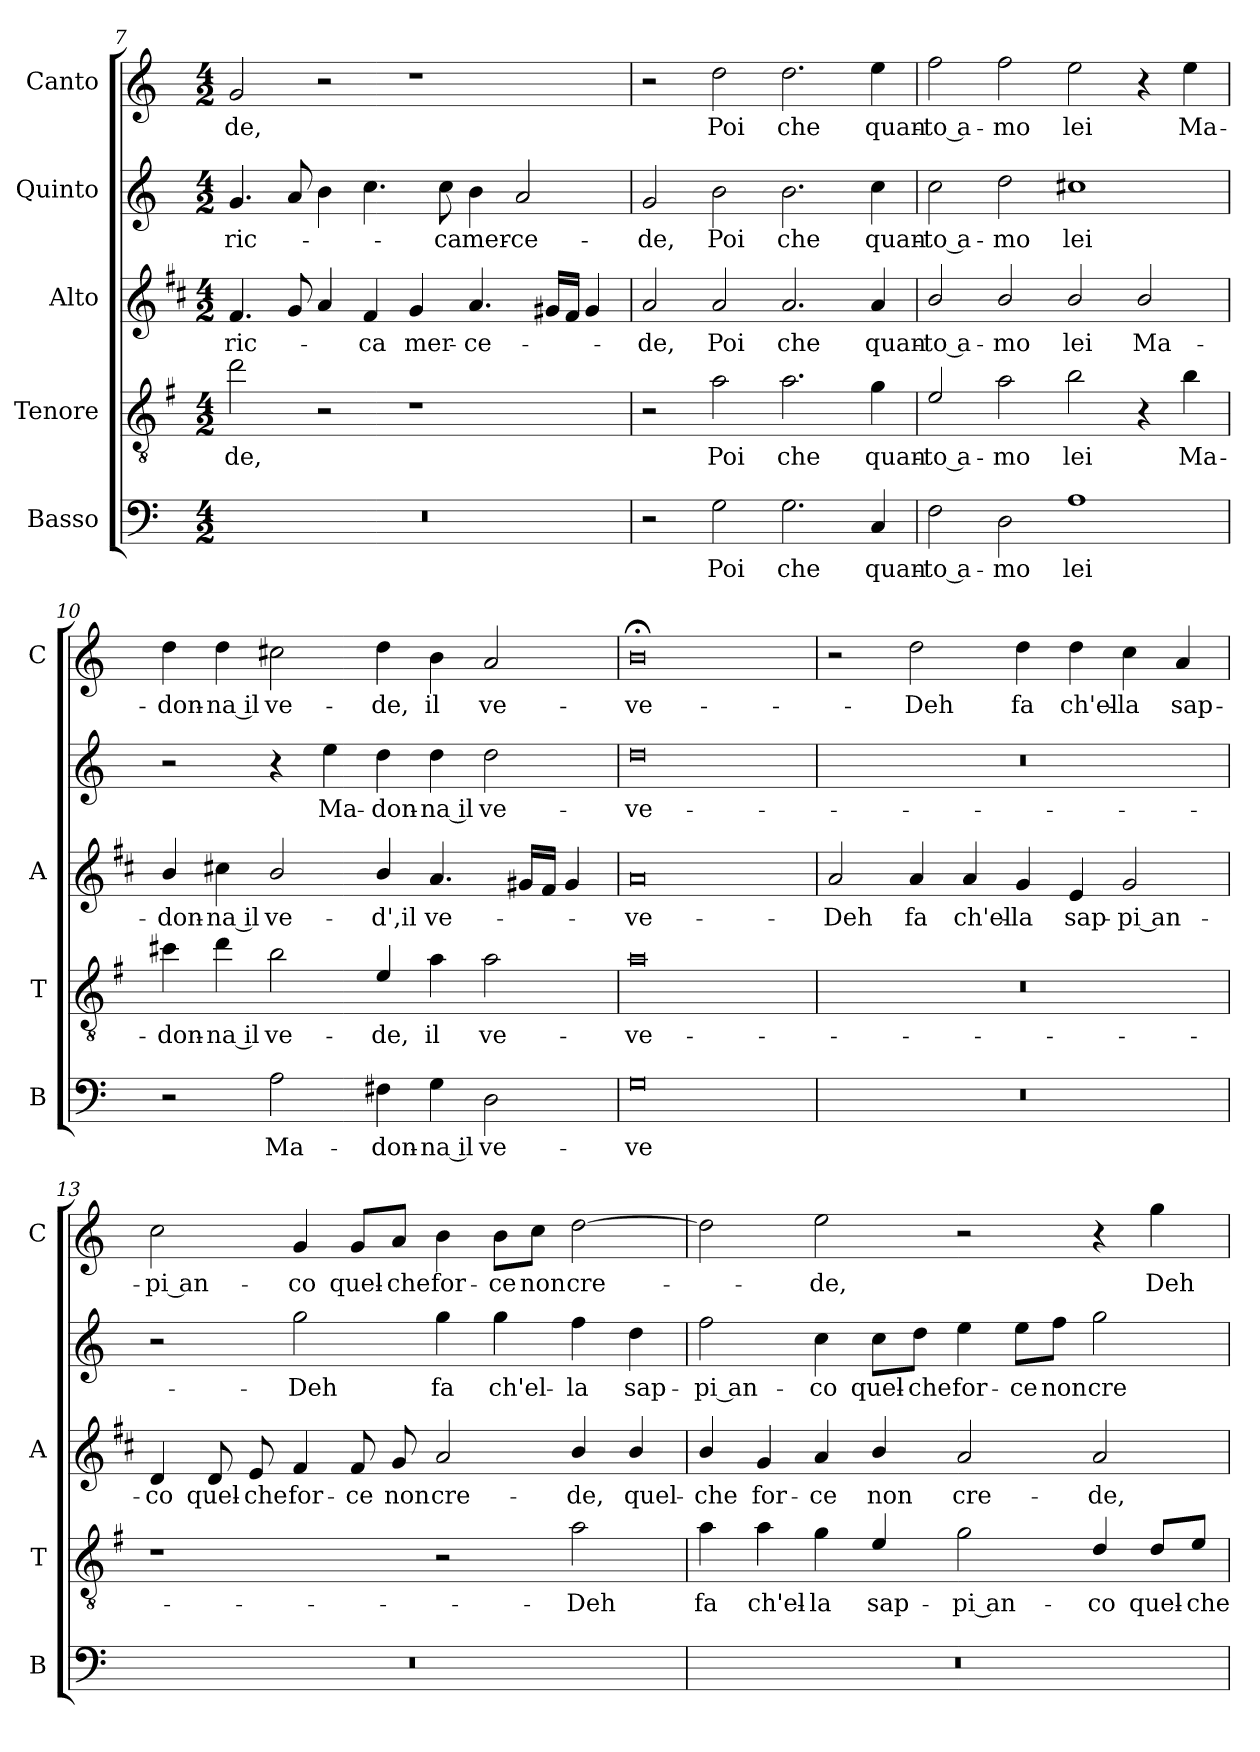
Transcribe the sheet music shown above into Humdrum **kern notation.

**kern	**text	**kern	**text	**kern	**text	**kern	**text	**kern	**text
*part5	*part5	*part4	*part4	*part3	*part3	*part2	*part2	*part1	*part1
*staff5	*staff5	*staff4	*staff4	*staff3	*staff3	*staff2	*staff2	*staff1	*staff1
*I"Basso	*	*I"Tenore	*	*I"Alto	*	*I"Quinto	*	*I"Canto	*
*I'B	*	*I'T	*	*I'A	*	*	*	*I'C	*
*clefF4	*	*clefGv2	*	*clefG2	*	*clefG2	*	*clefG2	*
*	*	*ITrd4c7	*	*ITrd1c2	*	*	*	*	*
*k[]	*	*k[]	*	*k[]	*	*k[]	*	*k[]	*
*C:	*	*C:	*	*C:	*	*C:	*	*C:	*
*M4/2	*	*M4/2	*	*M4/2	*	*M4/2	*	*M4/2	*
=7	=7	=7	=7	=7	=7	=7	=7	=7	=7
!	!	!	!LO:LY:b	!	!LO:LY:b	!	!LO:LY:b	!	!LO:LY:b
0r	.	2g\	-de,	4.e/	ric-	4.g/	ric-	2g/	-de,
.	.	.	.	8f/	.	8a/	.	.	.
.	.	2r	.	4g/	.	4b\	.	2r	.
!	!	!	!	!	!LO:LY:b	!	!	!	!
.	.	.	.	4e/	-ca	4.cc\	.	.	.
!	!	!	!	!	!LO:LY:b	!	!	!	!
.	.	1r	.	4f/	mer-	.	.	1r	.
!	!	!	!	!	!	!	!LO:LY:b	!	!
.	.	.	.	.	.	8cc\	-ca	.	.
!	!	!	!	!	!LO:LY:b	!	!LO:LY:b	!	!
.	.	.	.	4.g/	-ce-	4b\	mer-	.	.
!	!	!	!	!	!	!	!LO:LY:b	!	!
.	.	.	.	.	.	2a/	-ce-	.	.
.	.	.	.	16f#X/LL	.	.	.	.	.
.	.	.	.	16e/JJ	.	.	.	.	.
.	.	.	.	4f#/	.	.	.	.	.
!!LO:PB:g=z
=8	=8	=8	=8	=8	=8	=8	=8	=8	=8
!	!	!	!	!	!LO:LY:b	!	!LO:LY:b	!	!
2r	.	2r	.	2g/	-de,	2g/	-de,	2r	.
!	!LO:LY:b	!	!LO:LY:b	!	!LO:LY:b	!	!LO:LY:b	!	!LO:LY:b
2G\	Poi	2d\	Poi	2g/	Poi	2b\	Poi	2dd\	Poi
!	!LO:LY:b	!	!LO:LY:b	!	!LO:LY:b	!	!LO:LY:b	!	!LO:LY:b
2.G\	che	2.d\	che	2.g/	che	2.b\	che	2.dd\	che
!	!LO:LY:b	!	!LO:LY:b	!	!LO:LY:b	!	!LO:LY:b	!	!LO:LY:b
4C/	quan-	4c\	quan-	4g/	quan-	4cc\	quan-	4ee\	quan-
=9	=9	=9	=9	=9	=9	=9	=9	=9	=9
!	!LO:LY:b	!	!LO:LY:b	!	!LO:LY:b	!	!LO:LY:b	!	!LO:LY:b
2F\	-to a-	2A/	-to a-	2a/	-to a-	2cc\	-to a-	2ff\	-to a-
!	!LO:LY:b	!	!LO:LY:b	!	!LO:LY:b	!	!LO:LY:b	!	!LO:LY:b
2D\	-mo	2d\	-mo	2a/	-mo	2dd\	-mo	2ff\	-mo
!	!LO:LY:b	!	!LO:LY:b	!	!LO:LY:b	!	!LO:LY:b	!	!LO:LY:b
1A	lei	2e\	lei	2a/	lei	1cc#X	lei	2ee\	lei
!	!	!	!	!	!LO:LY:b	!	!	!	!
.	.	4r	.	2a/	Ma-	.	.	4r	.
!	!	!	!LO:LY:b	!	!	!	!	!	!LO:LY:b
.	.	4e\	Ma-	.	.	.	.	4ee\	Ma-
=10	=10	=10	=10	=10	=10	=10	=10	=10	=10
!	!	!	!LO:LY:b	!	!LO:LY:b	!	!	!	!LO:LY:b
2r	.	4f#X\	-don-	4a/	-don-	2r	.	4dd\	-don-
!	!	!	!LO:LY:b	!	!LO:LY:b	!	!	!	!LO:LY:b
.	.	4g\	-na il	4bni\	-na il	.	.	4dd\	-na il
!	!LO:LY:b	!	!LO:LY:b	!	!LO:LY:b	!	!	!	!LO:LY:b
2A\	Ma-	2e\	ve-	2a/	ve-	4r	.	2cc#X\	ve-
!	!	!	!	!	!	!	!LO:LY:b	!	!
.	.	.	.	.	.	4ee\	Ma-	.	.
!	!LO:LY:b	!	!LO:LY:b	!	!LO:LY:b	!	!LO:LY:b	!	!LO:LY:b
4F#X\	-don-	4A/	-de,	4a/	-d',il	4dd\	-don-	4dd\	-de,
!	!LO:LY:b	!	!LO:LY:b	!	!LO:LY:b	!	!LO:LY:b	!	!LO:LY:b
4G\	-na il	4d\	il	4.g/	ve-	4dd\	-na il	4b\	il
!	!LO:LY:b	!	!LO:LY:b	!	!	!	!LO:LY:b	!	!LO:LY:b
2D\	ve-	2d\	ve-	.	.	2dd\	ve-	2a/	ve-
.	.	.	.	16f#X/LL	.	.	.	.	.
.	.	.	.	16e/JJ	.	.	.	.	.
.	.	.	.	4f#/	.	.	.	.	.
=11	=11	=11	=11	=11	=11	=11	=11	=11	=11
!	!LO:LY:b	!	!LO:LY:b	!	!LO:LY:b	!	!LO:LY:b	!	!LO:LY:b
0G	-ve-	0d	-ve-	0g	-ve-	0dd	-ve-	0b;<	-ve-
!!LO:LB:g=z
=12!	=12!	=12!	=12!	=12!	=12!	=12!	=12!	=12!	=12!
!	!	!	!	!	!LO:LY:b	!	!	!	!
0r	.	0r	.	2g/	-Deh	0r	.	2r	.
!	!	!	!	!	!LO:LY:b	!	!	!	!LO:LY:b
.	.	.	.	4g/	fa	.	.	2dd\	-Deh
!	!	!	!	!	!LO:LY:b	!	!	!	!
.	.	.	.	4g/	ch'el-	.	.	.	.
!	!	!	!	!	!LO:LY:b	!	!	!	!LO:LY:b
.	.	.	.	4f/	-la	.	.	4dd\	fa
!	!	!	!	!	!LO:LY:b	!	!	!	!LO:LY:b
.	.	.	.	4d/	sap-	.	.	4dd\	ch'el-
!	!	!	!	!	!LO:LY:b	!	!	!	!LO:LY:b
.	.	.	.	2f/	-pi an-	.	.	4cc\	-la
!	!	!	!	!	!	!	!	!	!LO:LY:b
.	.	.	.	.	.	.	.	4a/	sap-
=13	=13	=13	=13	=13	=13	=13	=13	=13	=13
!	!	!	!	!	!LO:LY:b	!	!	!	!LO:LY:b
0r	.	1r	.	4c/	-co	2r	.	2cc\	-pi an-
!	!	!	!	!	!LO:LY:b	!	!	!	!
.	.	.	.	8c/	quel-	.	.	.	.
!	!	!	!	!	!LO:LY:b	!	!	!	!
.	.	.	.	8d/	-che	.	.	.	.
!	!	!	!	!	!LO:LY:b	!	!LO:LY:b	!	!LO:LY:b
.	.	.	.	4e/	for-	2gg\	-Deh	4g/	-co
!	!	!	!	!	!LO:LY:b	!	!	!	!LO:LY:b
.	.	.	.	8e/	-ce	.	.	8g/L	quel-
!	!	!	!	!	!LO:LY:b	!	!	!	!LO:LY:b
.	.	.	.	8f/	non	.	.	8a/J	-che
!	!	!	!	!	!LO:LY:b	!	!LO:LY:b	!	!LO:LY:b
.	.	2r	.	2g/	cre-	4gg\	fa	4b\	for-
!	!	!	!	!	!	!	!LO:LY:b	!	!LO:LY:b
.	.	.	.	.	.	4gg\	ch'el-	8b\L	-ce
!	!	!	!	!	!	!	!	!	!LO:LY:b
.	.	.	.	.	.	.	.	8cc\J	non
!	!	!	!LO:LY:b	!	!LO:LY:b	!	!LO:LY:b	!	!LO:LY:b
.	.	2d\	-Deh	4a/	-de,	4ff\	-la	[2dd\	cre-
!	!	!	!	!	!LO:LY:b	!	!LO:LY:b	!	!
.	.	.	.	4a/	quel-	4dd\	sap-	.	.
=14	=14	=14	=14	=14	=14	=14	=14	=14	=14
!	!	!	!LO:LY:b	!	!LO:LY:b	!	!LO:LY:b	!	!
0r	.	4d\	fa	4a/	-che	2ff\	-pi an-	2dd\]	.
!	!	!	!LO:LY:b	!	!LO:LY:b	!	!	!	!
.	.	4d\	ch'el-	4f/	for-	.	.	.	.
!	!	!	!LO:LY:b	!	!LO:LY:b	!	!LO:LY:b	!	!LO:LY:b
.	.	4c\	-la	4g/	-ce	4cc\	-co	2ee\	-de,
!	!	!	!LO:LY:b	!	!LO:LY:b	!	!LO:LY:b	!	!
.	.	4A/	sap-	4a/	non	8cc\L	quel-	.	.
!	!	!	!	!	!	!	!LO:LY:b	!	!
.	.	.	.	.	.	8dd\J	-che	.	.
!	!	!	!LO:LY:b	!	!LO:LY:b	!	!LO:LY:b	!	!
.	.	2c\	-pi an-	2g/	cre-	4ee\	for-	2r	.
!	!	!	!	!	!	!	!LO:LY:b	!	!
.	.	.	.	.	.	8ee\L	-ce	.	.
!	!	!	!	!	!	!	!LO:LY:b	!	!
.	.	.	.	.	.	8ff\J	non	.	.
!	!	!	!LO:LY:b	!	!LO:LY:b	!	!LO:LY:b	!	!
.	.	4G/	-co	2g/	-de,	2gg\	cre-	4r	.
!	!	!	!LO:LY:b	!	!	!	!	!	!LO:LY:b
.	.	8G/L	quel-	.	.	.	.	4gg\	Deh
!	!	!	!LO:LY:b	!	!	!	!	!	!
.	.	8A/J	-che	.	.	.	.	.	.
=	=	=	=	=	=	=	=	=	=
*-	*-	*-	*-	*-	*-	*-	*-	*-	*-
